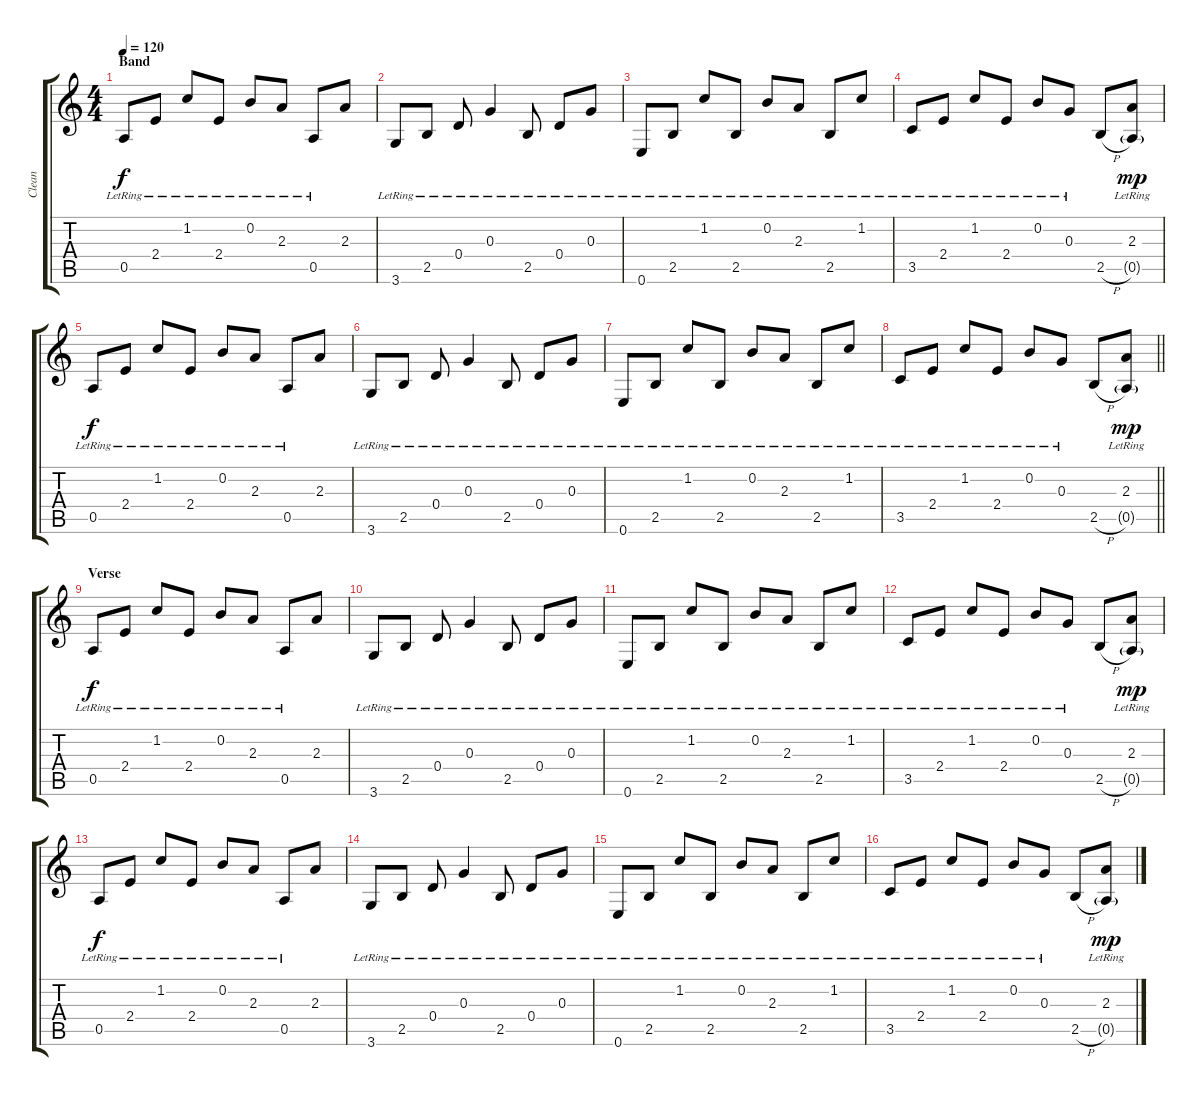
\track ("Clean" "Clean") {instrument electricguitarclean}
\staff {score tabs}
\tuning (E4 B3 G3 D3 A2 E2) {hide}
\ts (4 4)
\section ("" "Band")
\tempo 120
\clef g2
\ks c
0.5{lr}.8{dy f} 2.4{lr}.8 1.2{lr}.8 2.4{lr}.8 0.2{lr}.8 2.3{lr}.8 0.5{lr}.8 2.3.8 |
3.6{lr}.8 2.5{lr}.8 0.4{lr}.8 0.3{lr}.4 2.5{lr}.8 0.4{lr}.8 0.3{lr}.8 |
0.6{lr}.8 2.5{lr}.8 1.2{lr}.8 2.5{lr}.8 0.2{lr}.8 2.3{lr}.8 2.5{lr}.8 1.2{lr}.8 |
3.5{lr}.8 2.4{lr}.8 1.2{lr}.8 2.4{lr}.8 0.2{lr}.8 0.3{lr}.8 2.5{h}.8 (2.3{lr} 0.5{g}).8{dy mp} |
0.5{lr}.8{dy f} 2.4{lr}.8 1.2{lr}.8 2.4{lr}.8 0.2{lr}.8 2.3{lr}.8 0.5{lr}.8 2.3.8 |
3.6{lr}.8 2.5{lr}.8 0.4{lr}.8 0.3{lr}.4 2.5{lr}.8 0.4{lr}.8 0.3{lr}.8 |
0.6{lr}.8 2.5{lr}.8 1.2{lr}.8 2.5{lr}.8 0.2{lr}.8 2.3{lr}.8 2.5{lr}.8 1.2{lr}.8 |
\barLineRight lightlight
3.5{lr}.8 2.4{lr}.8 1.2{lr}.8 2.4{lr}.8 0.2{lr}.8 0.3{lr}.8 2.5{h}.8 (2.3{lr} 0.5{g}).8{dy mp} |
\section ("" "Verse")
0.5{lr}.8{dy f} 2.4{lr}.8 1.2{lr}.8 2.4{lr}.8 0.2{lr}.8 2.3{lr}.8 0.5{lr}.8 2.3.8 |
3.6{lr}.8 2.5{lr}.8 0.4{lr}.8 0.3{lr}.4 2.5{lr}.8 0.4{lr}.8 0.3{lr}.8 |
0.6{lr}.8 2.5{lr}.8 1.2{lr}.8 2.5{lr}.8 0.2{lr}.8 2.3{lr}.8 2.5{lr}.8 1.2{lr}.8 |
3.5{lr}.8 2.4{lr}.8 1.2{lr}.8 2.4{lr}.8 0.2{lr}.8 0.3{lr}.8 2.5{h}.8 (2.3{lr} 0.5{g}).8{dy mp} |
0.5{lr}.8{dy f} 2.4{lr}.8 1.2{lr}.8 2.4{lr}.8 0.2{lr}.8 2.3{lr}.8 0.5{lr}.8 2.3.8 |
3.6{lr}.8 2.5{lr}.8 0.4{lr}.8 0.3{lr}.4 2.5{lr}.8 0.4{lr}.8 0.3{lr}.8 |
0.6{lr}.8 2.5{lr}.8 1.2{lr}.8 2.5{lr}.8 0.2{lr}.8 2.3{lr}.8 2.5{lr}.8 1.2{lr}.8 |
3.5{lr}.8 2.4{lr}.8 1.2{lr}.8 2.4{lr}.8 0.2{lr}.8 0.3{lr}.8 2.5{h}.8 (2.3{lr} 0.5{g}).8{dy mp}
